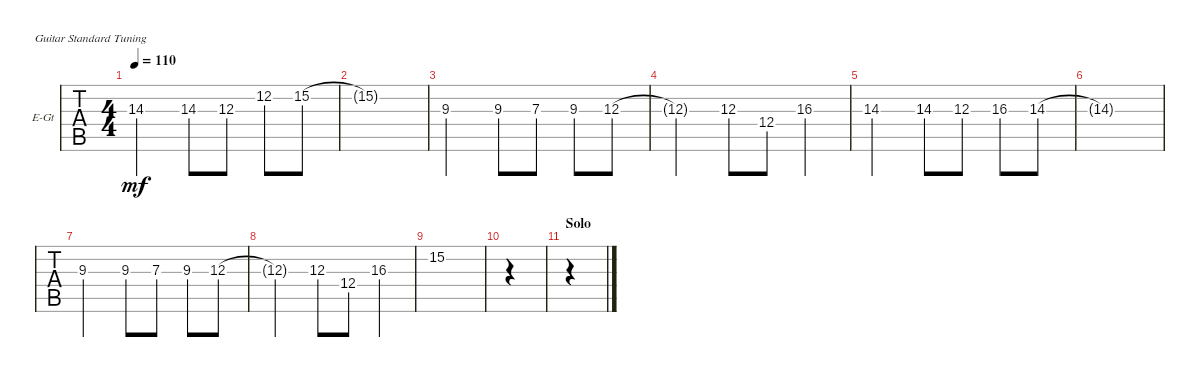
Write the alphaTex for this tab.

\defaultSystemsLayout 4
\bracketExtendMode groupsimilarinstruments
\firstSystemTrackNameOrientation horizontal
\otherSystemsTrackNameOrientation horizontal
\track ("Vocals" "E-Gt") {instrument electricguitarclean}
\staff {tabs}
\tuning (E4 B3 G3 D3 A2 E2)
\ts (4 4)
\tempo 110
\clef g2
\ks c
14.3.2{dy mf} 14.3.8 12.3.8 12.2.8 15.2.8 |
15.2{t}.1 |
9.3.2 9.3.8 7.3.8 9.3.8 12.3.8 |
12.3{t}.2 12.3.8 12.4.8 16.3.4 |
14.3.2 14.3.8 12.3.8 16.3.8 14.3.8 |
14.3{t}.1 |
9.3.2 9.3.8 7.3.8 9.3.8 12.3.8 |
12.3{t}.2 12.3.8 12.4.8 16.3.4 |
15.2.1 |
|
\section ("" "Solo")
